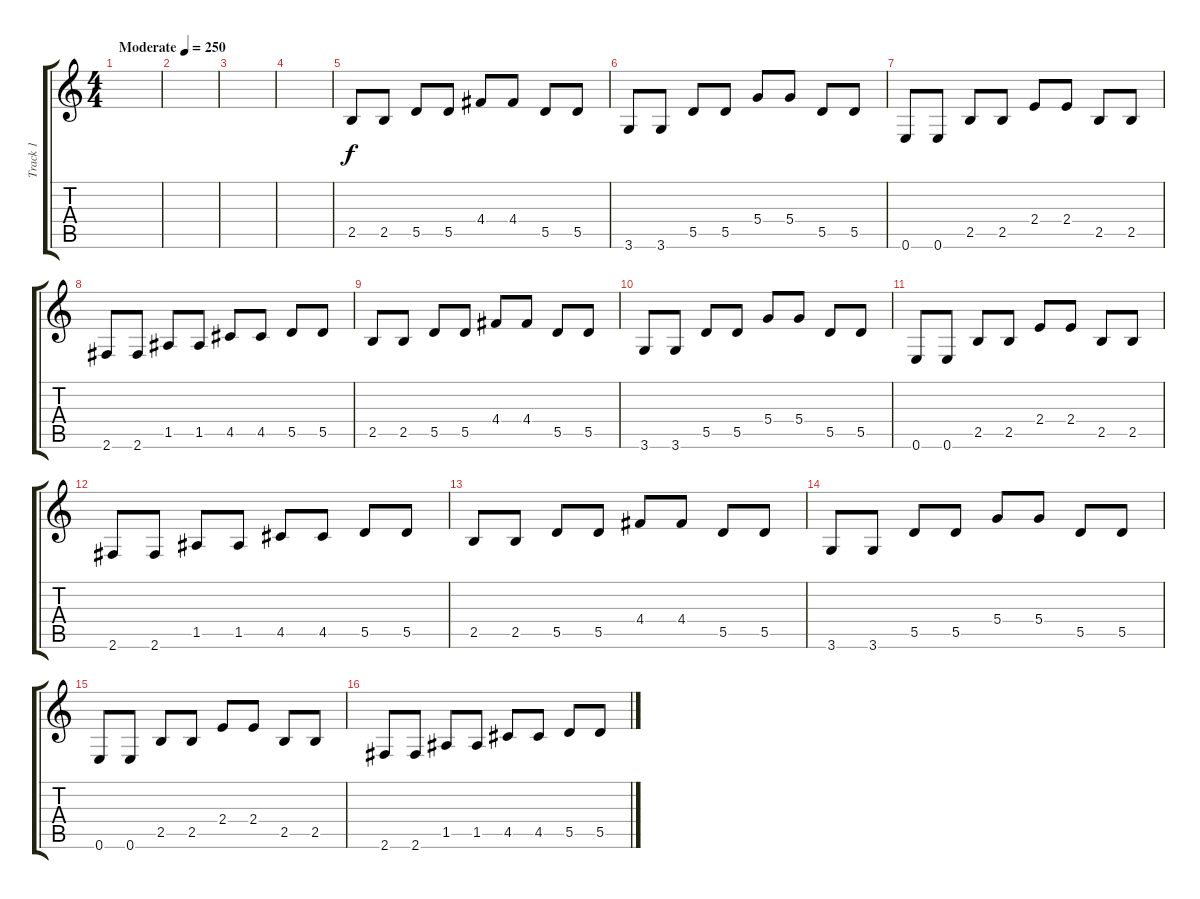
\track ("Track 1" "Track 1") {instrument overdrivenguitar}
\staff {score tabs}
\tuning (E4 B3 G3 D3 A2 E2) {hide}
\ts (4 4)
\tempo (250 "Moderate")
\clef g2
\ks c
|
|
|
|
2.5.8 2.5.8 5.5.8 5.5.8 4.4.8 4.4.8 5.5.8 5.5.8 |
3.6.8 3.6.8 5.5.8 5.5.8 5.4.8 5.4.8 5.5.8 5.5.8 |
0.6.8 0.6.8 2.5.8 2.5.8 2.4.8 2.4.8 2.5.8 2.5.8 |
2.6.8 2.6.8 1.5.8 1.5.8 4.5.8 4.5.8 5.5.8 5.5.8 |
2.5.8 2.5.8 5.5.8 5.5.8 4.4.8 4.4.8 5.5.8 5.5.8 |
3.6.8 3.6.8 5.5.8 5.5.8 5.4.8 5.4.8 5.5.8 5.5.8 |
0.6.8 0.6.8 2.5.8 2.5.8 2.4.8 2.4.8 2.5.8 2.5.8 |
2.6.8 2.6.8 1.5.8 1.5.8 4.5.8 4.5.8 5.5.8 5.5.8 |
2.5.8 2.5.8 5.5.8 5.5.8 4.4.8 4.4.8 5.5.8 5.5.8 |
3.6.8 3.6.8 5.5.8 5.5.8 5.4.8 5.4.8 5.5.8 5.5.8 |
0.6.8 0.6.8 2.5.8 2.5.8 2.4.8 2.4.8 2.5.8 2.5.8 |
2.6.8 2.6.8 1.5.8 1.5.8 4.5.8 4.5.8 5.5.8 5.5.8
